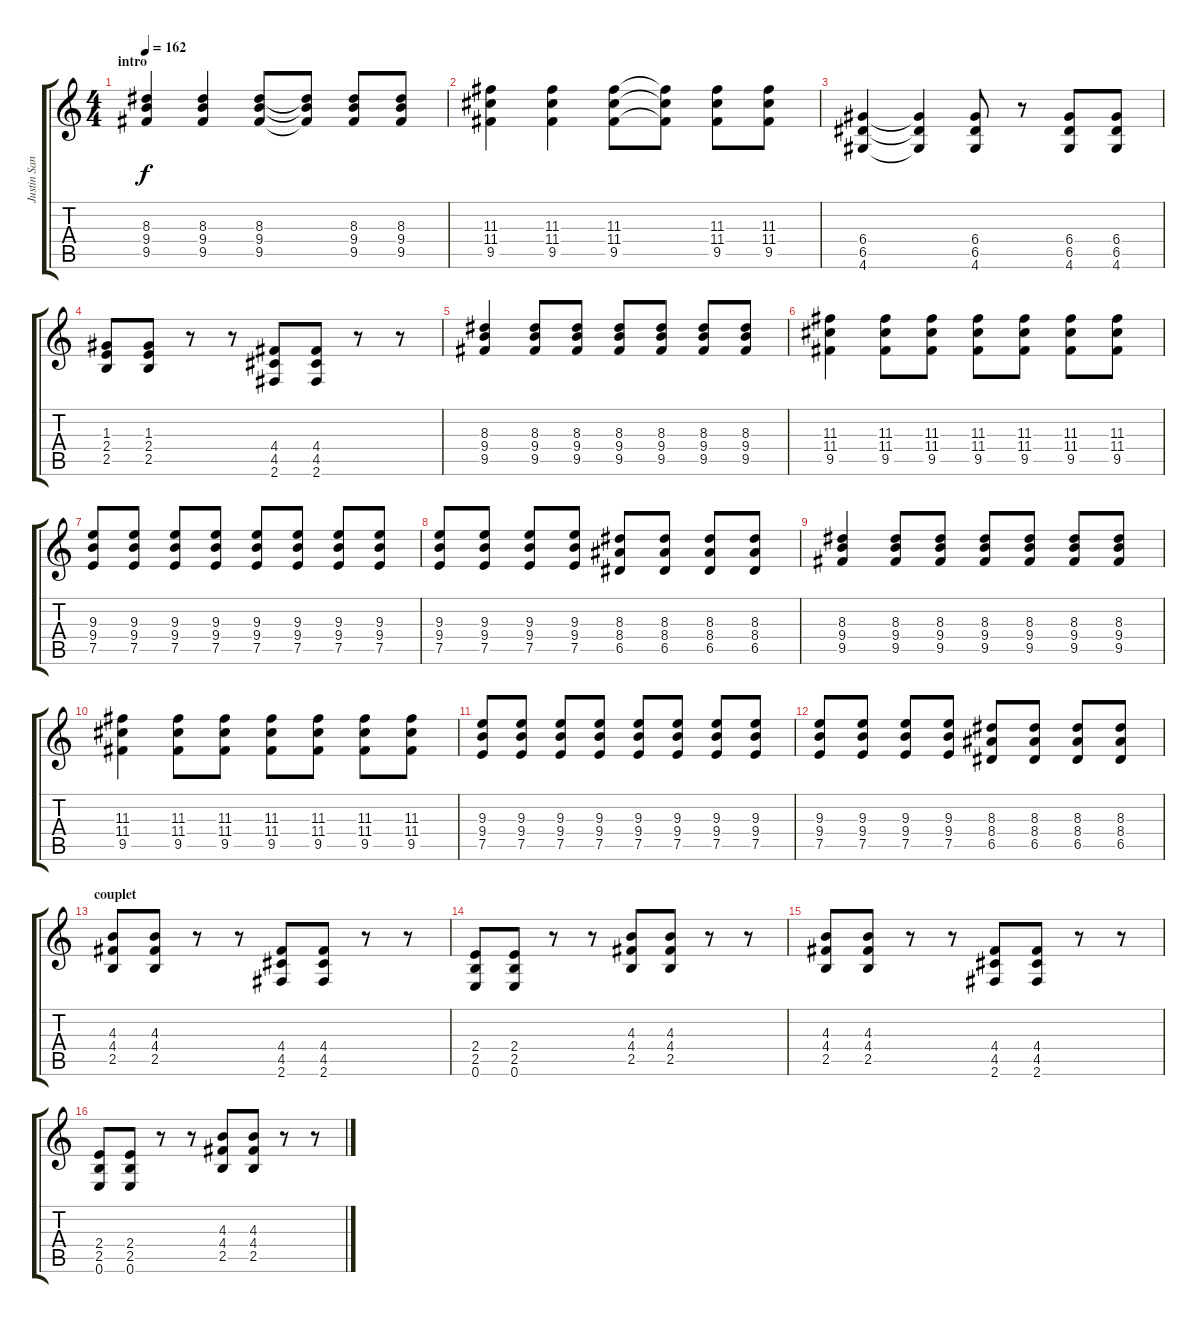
\track ("Justin Sane" "Justin San") {instrument distortionguitar}
\staff {score tabs}
\tuning (E4 B3 G3 D3 A2 E2) {hide}
\ts (4 4)
\section ("" "intro")
\tempo 162
\clef g2
\ks c
(8.3 9.4 9.5).4{dy f instrument distortionguitar} (8.3 9.4 9.5).4 (8.3 9.4 9.5).8 (8.3{t} 9.4{t} 9.5{t}).8 (8.3 9.4 9.5).8 (8.3 9.4 9.5).8 |
(11.3 11.4 9.5).4 (11.3 11.4 9.5).4 (11.3 11.4 9.5).8 (11.3{t} 11.4{t} 9.5{t}).8 (11.3 11.4 9.5).8 (11.3 11.4 9.5).8 |
(6.4 6.5 4.6).4 (6.4{t} 6.5{t} 4.6{t}).4 (6.4 6.5 4.6).8 r.8 (6.4 6.5 4.6).8 (6.4 6.5 4.6).8 |
(1.3 2.4 2.5).8 (1.3 2.4 2.5).8 r.8 r.8 (4.4 4.5 2.6).8 (4.4 4.5 2.6).8 r.8 r.8 |
(8.3 9.4 9.5).4 (8.3 9.4 9.5).8 (8.3 9.4 9.5).8 (8.3 9.4 9.5).8 (8.3 9.4 9.5).8 (8.3 9.4 9.5).8 (8.3 9.4 9.5).8 |
(11.3 11.4 9.5).4 (11.3 11.4 9.5).8 (11.3 11.4 9.5).8 (11.3 11.4 9.5).8 (11.3 11.4 9.5).8 (11.3 11.4 9.5).8 (11.3 11.4 9.5).8 |
(9.3 9.4 7.5).8 (9.3 9.4 7.5).8 (9.3 9.4 7.5).8 (9.3 9.4 7.5).8 (9.3 9.4 7.5).8 (9.3 9.4 7.5).8 (9.3 9.4 7.5).8 (9.3 9.4 7.5).8 |
(9.3 9.4 7.5).8 (9.3 9.4 7.5).8 (9.3 9.4 7.5).8 (9.3 9.4 7.5).8 (8.3 8.4 6.5).8 (8.3 8.4 6.5).8 (8.3 8.4 6.5).8 (8.3 8.4 6.5).8 |
(8.3 9.4 9.5).4 (8.3 9.4 9.5).8 (8.3 9.4 9.5).8 (8.3 9.4 9.5).8 (8.3 9.4 9.5).8 (8.3 9.4 9.5).8 (8.3 9.4 9.5).8 |
(11.3 11.4 9.5).4 (11.3 11.4 9.5).8 (11.3 11.4 9.5).8 (11.3 11.4 9.5).8 (11.3 11.4 9.5).8 (11.3 11.4 9.5).8 (11.3 11.4 9.5).8 |
(9.3 9.4 7.5).8 (9.3 9.4 7.5).8 (9.3 9.4 7.5).8 (9.3 9.4 7.5).8 (9.3 9.4 7.5).8 (9.3 9.4 7.5).8 (9.3 9.4 7.5).8 (9.3 9.4 7.5).8 |
(9.3 9.4 7.5).8 (9.3 9.4 7.5).8 (9.3 9.4 7.5).8 (9.3 9.4 7.5).8 (8.3 8.4 6.5).8 (8.3 8.4 6.5).8 (8.3 8.4 6.5).8 (8.3 8.4 6.5).8 |
\section ("" "couplet")
(4.3 4.4 2.5).8 (4.3 4.4 2.5).8 r.8 r.8 (4.4 4.5 2.6).8 (4.4 4.5 2.6).8 r.8 r.8 |
(2.4 2.5 0.6).8 (2.4 2.5 0.6).8 r.8 r.8 (4.3 4.4 2.5).8 (4.3 4.4 2.5).8 r.8 r.8 |
(4.3 4.4 2.5).8 (4.3 4.4 2.5).8 r.8 r.8 (4.4 4.5 2.6).8 (4.4 4.5 2.6).8 r.8 r.8 |
(2.4 2.5 0.6).8 (2.4 2.5 0.6).8 r.8 r.8 (4.3 4.4 2.5).8 (4.3 4.4 2.5).8 r.8 r.8
